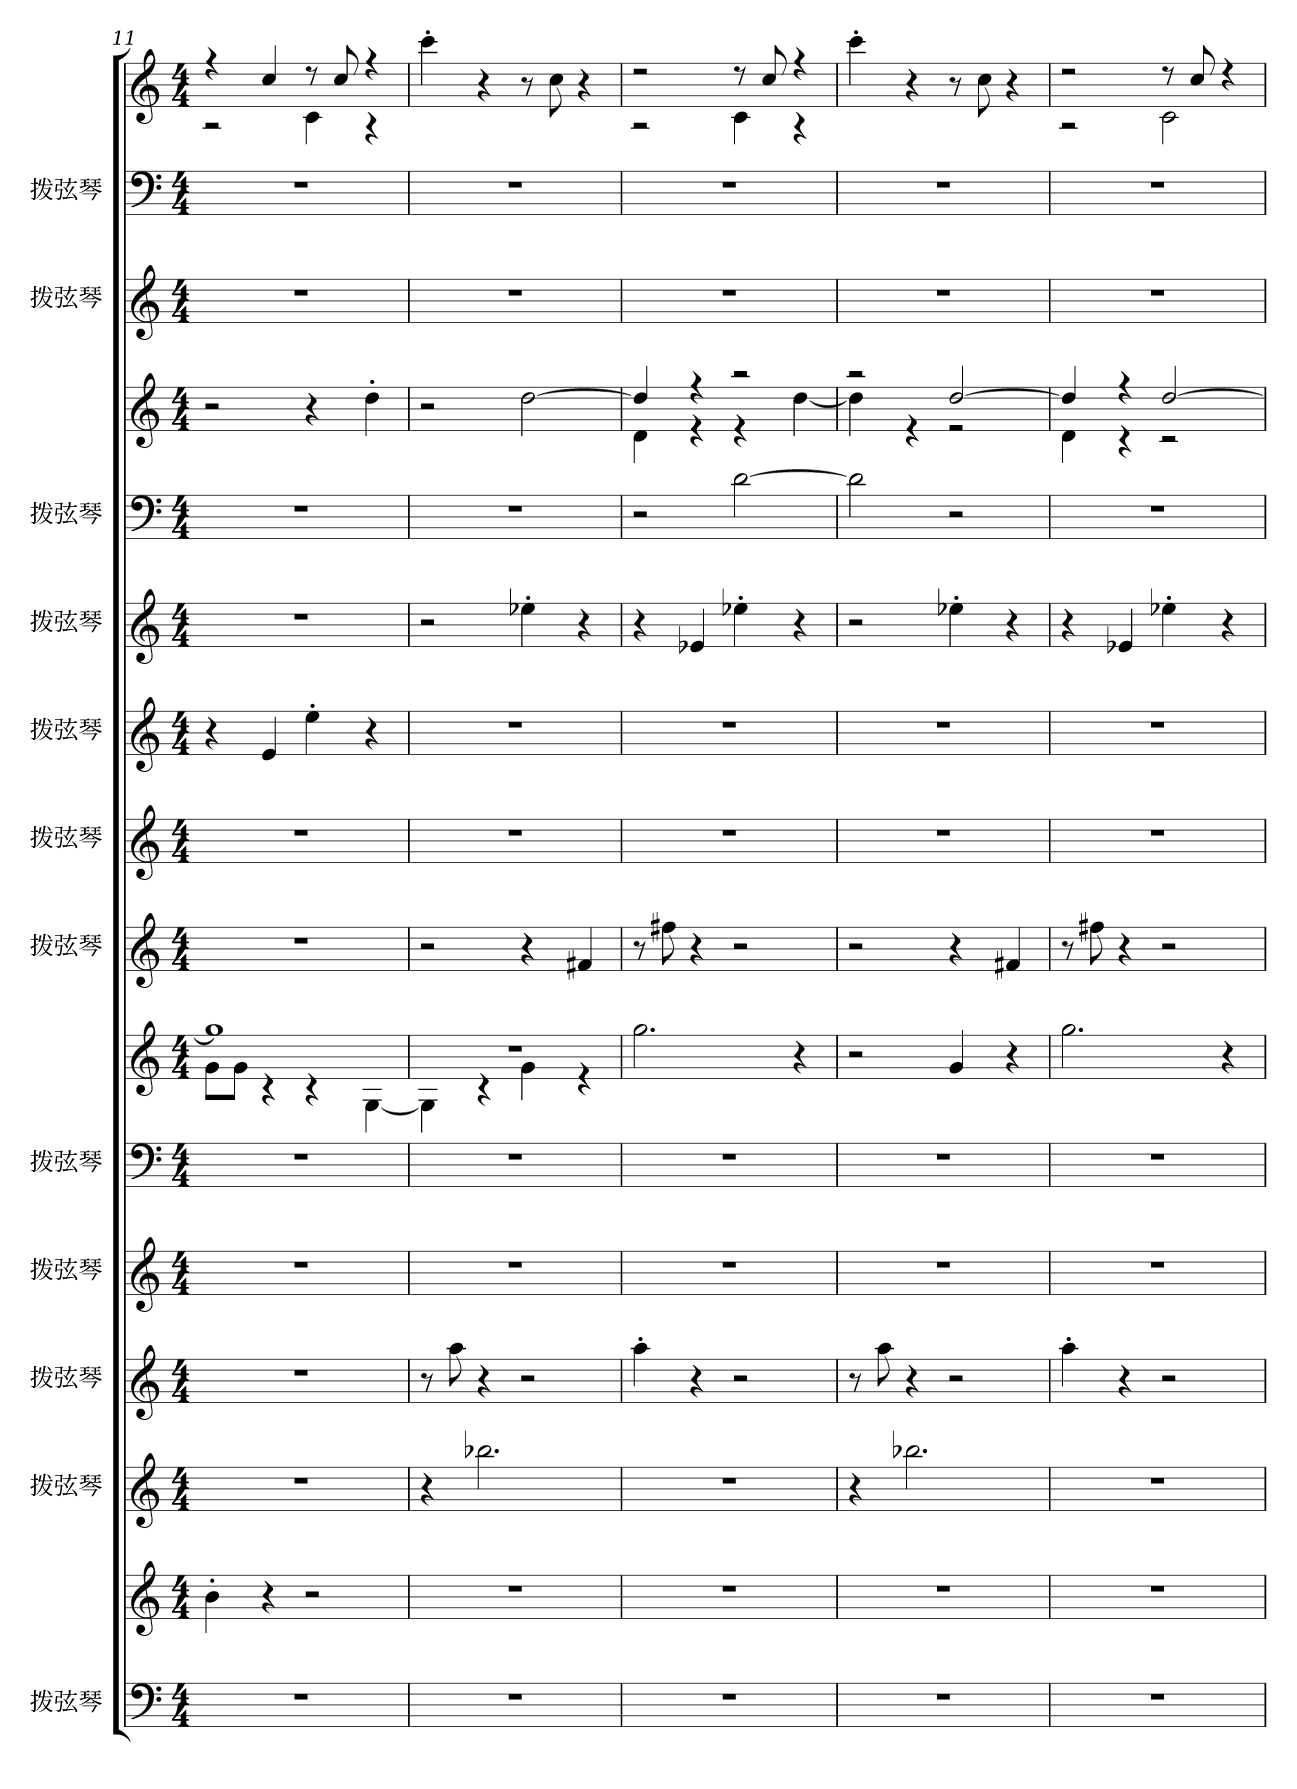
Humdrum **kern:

**kern	**kern	**kern	**kern	**kern	**kern	**kern	**kern	**kern	**kern	**kern	**kern	**kern	**kern	**kern	**kern
*part12	*part12	*part11	*part10	*part9	*part8	*part8	*part7	*part6	*part5	*part4	*part3	*part3	*part2	*part1	*part1
*staff16	*staff15	*staff14	*staff13	*staff12	*staff11	*staff10	*staff9	*staff8	*staff7	*staff6	*staff5	*staff4	*staff3	*staff2	*staff1
*I"拨弦琴	*	*I"拨弦琴	*I"拨弦琴	*I"拨弦琴	*I"拨弦琴	*	*I"拨弦琴	*I"拨弦琴	*I"拨弦琴	*I"拨弦琴	*I"拨弦琴	*	*I"拨弦琴	*I"拨弦琴	*
*clefF4	*clefG2	*clefG2	*clefG2	*clefG2	*clefF4	*clefG2	*clefG2	*clefG2	*clefG2	*clefG2	*clefF4	*clefG2	*clefG2	*clefF4	*clefG2
*k[]	*k[]	*k[]	*k[]	*k[]	*k[]	*k[]	*k[]	*k[]	*k[]	*k[]	*k[]	*k[]	*k[]	*k[]	*k[]
*M4/4	*M4/4	*M4/4	*M4/4	*M4/4	*M4/4	*M4/4	*M4/4	*M4/4	*M4/4	*M4/4	*M4/4	*M4/4	*M4/4	*M4/4	*M4/4
=11	=11	=11	=11	=11	=11	=11	=11	=11	=11	=11	=11	=11	=11	=11	=11
*	*	*	*	*	*	*^	*	*	*	*	*	*	*	*	*^
1r	4b'\	1r	1r	1r	1r	1gg]	8g\L	1r	1r	4r	1r	1r	2r	1r	1r	4r	2r
.	.	.	.	.	.	.	8g\J	.	.	.	.	.	.	.	.	.	.
.	4r	.	.	.	.	.	4r	.	.	4e/	.	.	.	.	.	4cc/	.
.	2r	.	.	.	.	.	4r	.	.	4ee'\	.	.	4r	.	.	8r	4c\
.	.	.	.	.	.	.	.	.	.	.	.	.	.	.	.	8cc/	.
.	.	.	.	.	.	.	[4G\	.	.	4r	.	.	4dd'\	.	.	4r	4r
*	*	*	*	*	*	*	*	*	*	*	*	*	*	*	*	*v	*v
!!LO:PB:g=z
=12	=12	=12	=12	=12	=12	=12	=12	=12	=12	=12	=12	=12	=12	=12	=12	=12
1r	1r	4r	8r	1r	1r	1r	4G\]	2r	1r	1r	2r	1r	2r	1r	1r	4ccc'\
.	.	.	8aa\	.	.	.	.	.	.	.	.	.	.	.	.	.
.	.	2.bb-X\	4r	.	.	.	4r	.	.	.	.	.	.	.	.	4r
.	.	.	2r	.	.	.	4g\	4r	.	.	4ee-X'\	.	[2dd\	.	.	8r
.	.	.	.	.	.	.	.	.	.	.	.	.	.	.	.	8cc\
.	.	.	.	.	.	.	4r	4f#X/	.	.	4r	.	.	.	.	4r
*	*	*	*	*	*	*v	*v	*	*	*	*	*	*	*	*	*
=13	=13	=13	=13	=13	=13	=13	=13	=13	=13	=13	=13	=13	=13	=13	=13
*	*	*	*	*	*	*	*	*	*	*	*	*^	*	*	*^
1r	1r	1r	4aa'\	1r	1r	2.gg\	8r	1r	1r	4r	2r	4dd/]	4d\	1r	1r	2r	2r
.	.	.	.	.	.	.	8ff#X\	.	.	.	.	.	.	.	.	.	.
.	.	.	4r	.	.	.	4r	.	.	4e-X/	.	4r	4r	.	.	.	.
.	.	.	2r	.	.	.	2r	.	.	4ee-X'\	[2d\	2r	4r	.	.	8r	4c\
.	.	.	.	.	.	.	.	.	.	.	.	.	.	.	.	8cc/	.
.	.	.	.	.	.	4r	.	.	.	4r	.	.	[4dd\	.	.	4r	4r
*	*	*	*	*	*	*	*	*	*	*	*	*	*	*	*	*v	*v
=14	=14	=14	=14	=14	=14	=14	=14	=14	=14	=14	=14	=14	=14	=14	=14	=14
1r	1r	4r	8r	1r	1r	2r	2r	1r	1r	2r	2d\]	2r	4dd\]	1r	1r	4ccc'\
.	.	.	8aa\	.	.	.	.	.	.	.	.	.	.	.	.	.
.	.	2.bb-X\	4r	.	.	.	.	.	.	.	.	.	4r	.	.	4r
.	.	.	2r	.	.	4g/	4r	.	.	4ee-X'\	2r	[2dd/	2r	.	.	8r
.	.	.	.	.	.	.	.	.	.	.	.	.	.	.	.	8cc\
.	.	.	.	.	.	4r	4f#X/	.	.	4r	.	.	.	.	.	4r
=15	=15	=15	=15	=15	=15	=15	=15	=15	=15	=15	=15	=15	=15	=15	=15	=15
*	*	*	*	*	*	*	*	*	*	*	*	*	*	*	*	*^
1r	1r	1r	4aa'\	1r	1r	2.gg\	8r	1r	1r	4r	1r	4dd/]	4d\	1r	1r	2r	2r
.	.	.	.	.	.	.	8ff#X\	.	.	.	.	.	.	.	.	.	.
.	.	.	4r	.	.	.	4r	.	.	4e-X/	.	4r	4r	.	.	.	.
.	.	.	2r	.	.	.	2r	.	.	4ee-X'\	.	[2dd/	2r	.	.	8r	2c\
.	.	.	.	.	.	.	.	.	.	.	.	.	.	.	.	8cc/	.
.	.	.	.	.	.	4r	.	.	.	4r	.	.	.	.	.	4r	.
*	*	*	*	*	*	*	*	*	*	*	*	*v	*v	*	*	*v	*v
=	=	=	=	=	=	=	=	=	=	=	=	=	=	=	=
*-	*-	*-	*-	*-	*-	*-	*-	*-	*-	*-	*-	*-	*-	*-	*-
